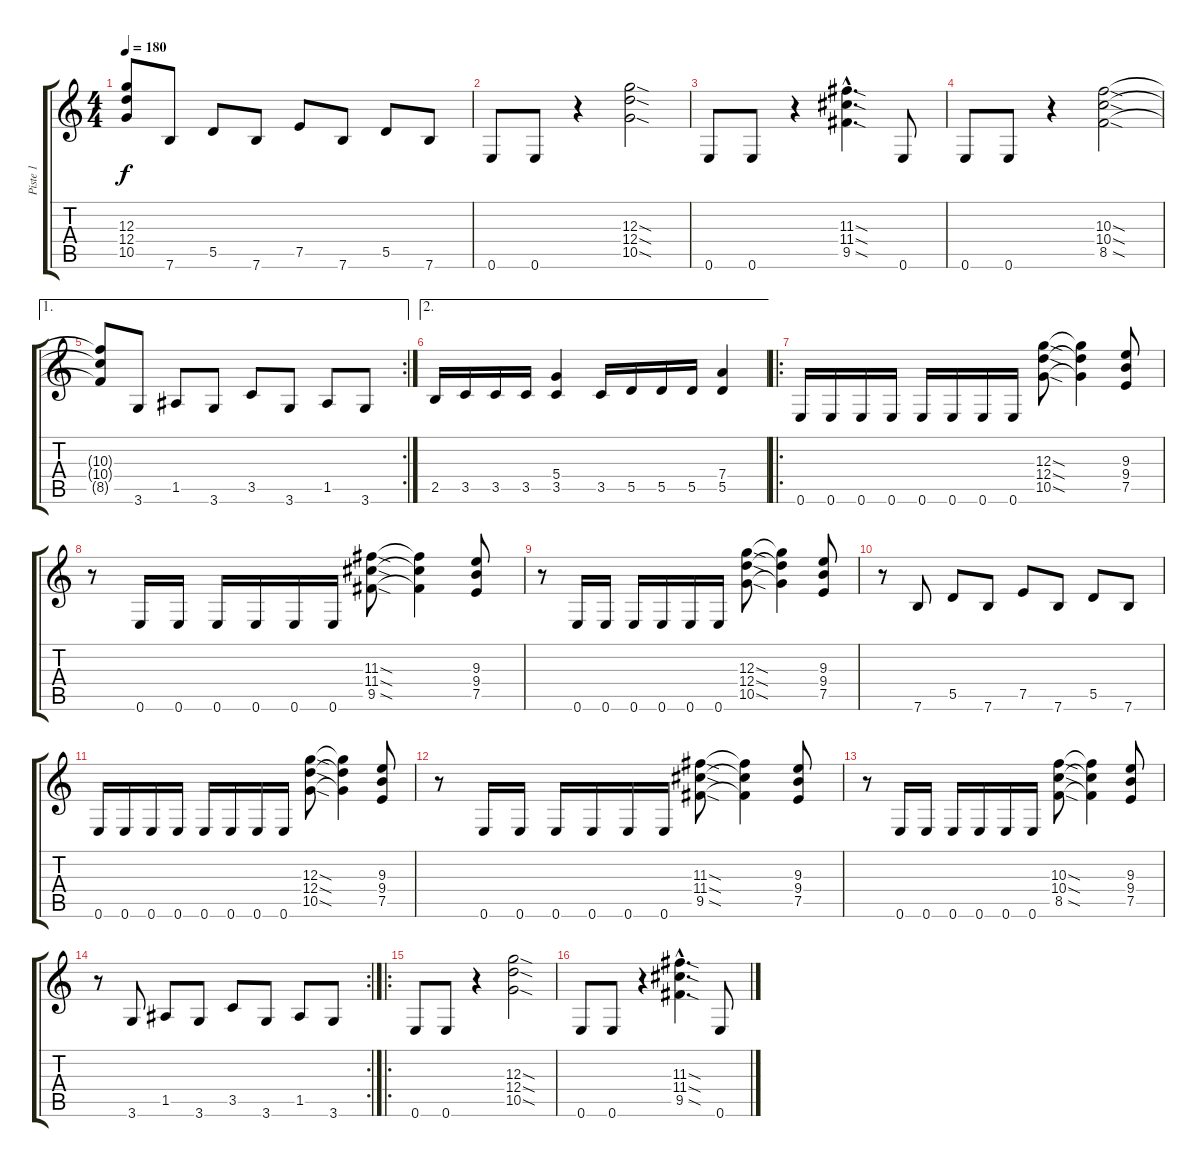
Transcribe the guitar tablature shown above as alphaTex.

\track ("Piste 1" "Piste 1") {instrument overdrivenguitar}
\staff {score tabs}
\tuning (E4 B3 G3 D3 A2 E2) {hide}
\ts (4 4)
\tempo 180
\clef g2
\ks c
(12.3{t} 12.4{t} 10.5{t}).8{dy f} 7.6.8 5.5.8 7.6.8 7.5.8 7.6.8 5.5.8 7.6.8 |
0.6.8 0.6.8 r.4 (12.3{sod} 12.4{sod} 10.5{sod}).2 |
0.6.8 0.6.8 r.4 (11.3{sod hac} 11.4{sod hac} 9.5{sod hac}).4{d} 0.6.8 |
0.6.8 0.6.8 r.4 (10.3{sod} 10.4{sod} 8.5{sod}).2 |
\ae 1
\rc 2
(10.3{t} 10.4{t} 8.5{t}).8 3.6.8 1.5.8 3.6.8 3.5.8 3.6.8 1.5.8 3.6.8 |
\ae 2
2.5.16 3.5.16 3.5.16 3.5.16 (5.4 3.5).4 3.5.16 5.5.16 5.5.16 5.5.16 (7.4 5.5).4 |
\ro
0.6.16 0.6.16 0.6.16 0.6.16 0.6.16 0.6.16 0.6.16 0.6.16 (12.3{sod} 12.4{sod} 10.5{sod}).8 (12.3{t} 12.4{t} 10.5{t}).4 (9.3 9.4 7.5).8 |
r.8 0.6.16 0.6.16 0.6.16 0.6.16 0.6.16 0.6.16 (11.3{sod} 11.4{sod} 9.5{sod}).8 (11.3{t} 11.4{t} 9.5{t}).4 (9.3 9.4 7.5).8 |
r.8 0.6.16 0.6.16 0.6.16 0.6.16 0.6.16 0.6.16 (12.3{sod} 12.4{sod} 10.5{sod}).8 (12.3{t} 12.4{t} 10.5{t}).4 (9.3 9.4 7.5).8 |
r.8 7.6.8 5.5.8 7.6.8 7.5.8 7.6.8 5.5.8 7.6.8 |
0.6.16 0.6.16 0.6.16 0.6.16 0.6.16 0.6.16 0.6.16 0.6.16 (12.3{sod} 12.4{sod} 10.5{sod}).8 (12.3{t} 12.4{t} 10.5{t}).4 (9.3 9.4 7.5).8 |
r.8 0.6.16 0.6.16 0.6.16 0.6.16 0.6.16 0.6.16 (11.3{sod} 11.4{sod} 9.5{sod}).8 (11.3{t} 11.4{t} 9.5{t}).4 (9.3 9.4 7.5).8 |
r.8 0.6.16 0.6.16 0.6.16 0.6.16 0.6.16 0.6.16 (10.3{sod} 10.4{sod} 8.5{sod}).8 (10.3{t} 10.4{t} 8.5{t}).4 (9.3 9.4 7.5).8 |
\rc 2
r.8 3.6.8 1.5.8 3.6.8 3.5.8 3.6.8 1.5.8 3.6.8 |
\ro
0.6.8 0.6.8 r.4 (12.3{sod} 12.4{sod} 10.5{sod}).2 |
0.6.8 0.6.8 r.4 (11.3{sod hac} 11.4{sod hac} 9.5{sod hac}).4{d} 0.6.8
